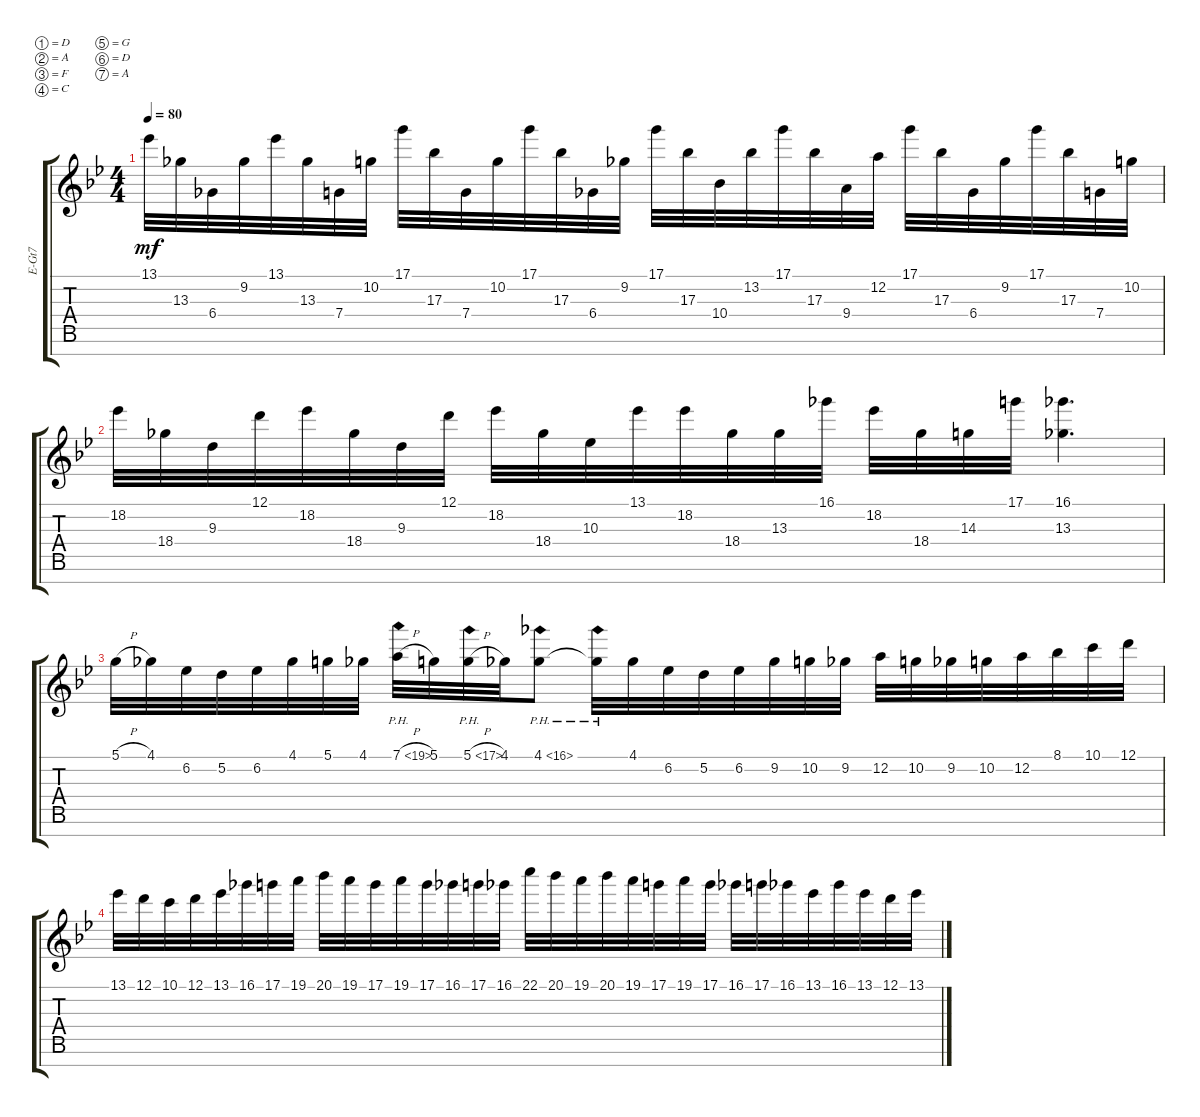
\defaultSystemsLayout 4
\bracketExtendMode groupsimilarinstruments
\otherSystemsTrackNameOrientation horizontal
\track ("MOREAN THE HUNGRY GOD" "E-Gt7") {instrument distortionguitar}
\staff {score tabs}
\tuning (D4 A3 F3 C3 G2 D2 A1)
\ts (4 4)
\tempo 80
\clef g2
\ks bb
13.1{acc forcenatural}.32{dy mf beam Down} 13.3{acc b}.32{beam Down} 6.4{acc b}.32{beam Down} 9.2{acc b}.32{beam Down} 13.1{acc forcenatural}.32{beam Down} 13.3{acc b}.32{beam Down} 7.4{acc forcenatural}.32{beam Down} 10.2{acc forcenatural}.32{beam Down} 17.1{acc forcenatural}.32{beam Down} 17.3{acc forcenatural}.32{beam Down} 7.4{acc forcenatural}.32{beam Down} 10.2{acc forcenatural}.32{beam Down} 17.1{acc forcenatural}.32{beam Down} 17.3{acc forcenatural}.32{beam Down} 6.4{acc b}.32{beam Down} 9.2{acc b}.32{beam Down} 17.1{acc forcenatural}.32{beam Down} 17.3{acc forcenatural}.32{beam Down} 10.4{acc forcenatural}.32{beam Down} 13.2{acc forcenatural}.32{beam Down} 17.1{acc forcenatural}.32{beam Down} 17.3{acc forcenatural}.32{beam Down} 9.4{acc forcenatural}.32{beam Down} 12.2{acc forcenatural}.32{beam Down} 17.1{acc forcenatural}.32{beam Down} 17.3{acc forcenatural}.32{beam Down} 6.4{acc b}.32{beam Down} 9.2{acc b}.32{beam Down} 17.1{acc forcenatural}.32{beam Down} 17.3{acc forcenatural}.32{beam Down} 7.4{acc forcenatural}.32{beam Down} 10.2{acc forcenatural}.32{beam Down} |
18.2{acc forcenatural}.32{beam Down} 18.4{acc b}.32{beam Down} 9.3{acc forcenatural}.32{beam Down} 12.1{acc forcenatural}.32{beam Down} 18.2{acc forcenatural}.32{beam Down} 18.4{acc b}.32{beam Down} 9.3{acc forcenatural}.32{beam Down} 12.1{acc forcenatural}.32{beam Down} 18.2{acc forcenatural}.32{beam Down} 18.4{acc b}.32{beam Down} 10.3{acc forcenatural}.32{beam Down} 13.1{acc forcenatural}.32{beam Down} 18.2{acc forcenatural}.32{beam Down} 18.4{acc b}.32{beam Down} 13.3{acc b}.32{beam Down} 16.1{acc b}.32{beam Down} 18.2{acc forcenatural}.32{beam Down} 18.4{acc b}.32{beam Down} 14.3{acc forcenatural}.32{beam Down} 17.1{acc forcenatural}.32{beam Down} (16.1{acc b} 13.3{acc b}).4{d beam Down} |
5.1{h acc forcenatural}.32{beam Down} 4.1{acc b}.32{beam Down} 6.2{acc forcenatural}.32{beam Down} 5.2{acc forcenatural}.32{beam Down} 6.2{acc forcenatural}.32{beam Down} 4.1{acc b}.32{beam Down} 5.1{acc forcenatural}.32{beam Down} 4.1{acc b}.32{beam Down} 7.1{ph 12 h acc forcenatural}.32{beam Down} 5.1{acc forcenatural}.32{beam Down} 5.1{ph 12 h acc forcenatural}.32{beam Down} 4.1{acc b}.32{beam Down} 4.1{ph 12 acc b}.8{beam Down} 4.1{ph 12 t acc b}.32{beam Down} 4.1{acc b}.32{beam Down} 6.2{acc forcenatural}.32{beam Down} 5.2{acc forcenatural}.32{beam Down} 6.2{acc forcenatural}.32{beam Down} 9.2{acc b}.32{beam Down} 10.2{acc forcenatural}.32{beam Down} 9.2{acc b}.32{beam Down} 12.2{acc forcenatural}.32{beam Down} 10.2{acc forcenatural}.32{beam Down} 9.2{acc b}.32{beam Down} 10.2{acc forcenatural}.32{beam Down} 12.2{acc forcenatural}.32{beam Down} 8.1{acc forcenatural}.32{beam Down} 10.1{acc forcenatural}.32{beam Down} 12.1{acc forcenatural}.32{beam Down} |
13.1{acc forcenatural}.32{beam Down} 12.1{acc forcenatural}.32{beam Down} 10.1{acc forcenatural}.32{beam Down} 12.1{acc forcenatural}.32{beam Down} 13.1{acc forcenatural}.32{beam Down} 16.1{acc b}.32{beam Down} 17.1{acc forcenatural}.32{beam Down} 19.1{acc forcenatural}.32{beam Down} 20.1{acc forcenatural}.32{beam Down} 19.1{acc forcenatural}.32{beam Down} 17.1{acc forcenatural}.32{beam Down} 19.1{acc forcenatural}.32{beam Down} 17.1{acc forcenatural}.32{beam Down} 16.1{acc b}.32{beam Down} 17.1{acc forcenatural}.32{beam Down} 16.1{acc b}.32{beam Down} 22.1{acc forcenatural}.32{beam Down} 20.1{acc forcenatural}.32{beam Down} 19.1{acc forcenatural}.32{beam Down} 20.1{acc forcenatural}.32{beam Down} 19.1{acc forcenatural}.32{beam Down} 17.1{acc forcenatural}.32{beam Down} 19.1{acc forcenatural}.32{beam Down} 17.1{acc forcenatural}.32{beam Down} 16.1{acc b}.32{beam Down} 17.1{acc forcenatural}.32{beam Down} 16.1{acc b}.32{beam Down} 13.1{acc forcenatural}.32{beam Down} 16.1{acc b}.32{beam Down} 13.1{acc forcenatural}.32{beam Down} 12.1{acc forcenatural}.32{beam Down} 13.1{acc forcenatural}.32{beam Down}
